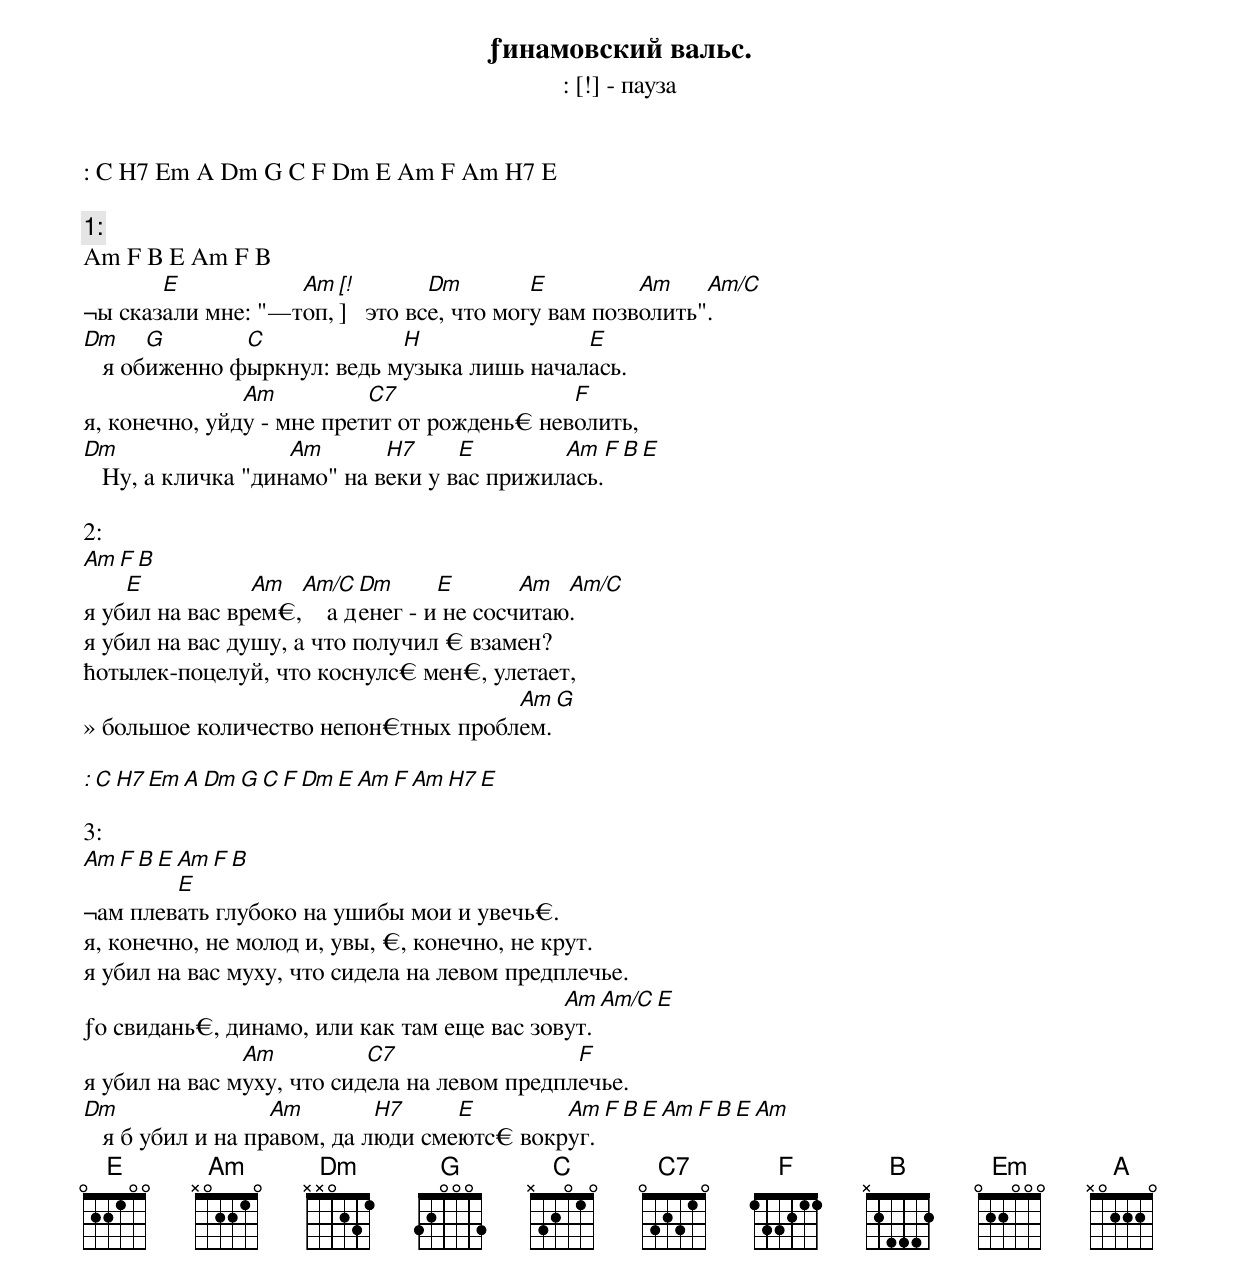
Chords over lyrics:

ƒинамовский вальс.
: [!] - пауза

: C H7 Em A Dm G C F Dm E Am F Am H7 E

1:
Am F B E Am F B
       E           Am [!]      Dm        E         Am    Am/C
¬ы сказали мне: "—топ,   это все, что могу вам позволить".
Dm     G       C             H               E
   я обиженно фыркнул: ведь музыка лишь началась.
               Am          C7                F
я, конечно, уйду - мне претит от рождень€ неволить,
Dm                  Am       H7     E        Am   F B E
   Hу, а кличка "динамо" на веки у вас прижилась.

2:
Am F B
    E           Am  Am/C   Dm      E       Am  Am/C
я убил на вас врем€,    а денег - и не сосчитаю.
я убил на вас душу, а что получил € взамен?
ћотылек-поцелуй, что коснулс€ мен€, улетает,
                                     Am  G
» большое количество непон€тных проблем.

: C H7 Em A Dm G C F Dm E Am F Am H7 E

3:
Am F B E Am F B
        E
¬ам плевать глубоко на ушибы мои и увечь€.
я, конечно, не молод и, увы, €, конечно, не крут.
я убил на вас муху, что сидела на левом предплечье.
                                            Am  Am/C E
ƒо свидань€, динамо, или как там еще вас зовут.
               Am          C7                 F
я убил на вас муху, что сидела на левом предплечье.
Dm                 Am        H7     E        Am F B E Am F B E Am
   я б убил и на правом, да люди смеютс€ вокруг.
